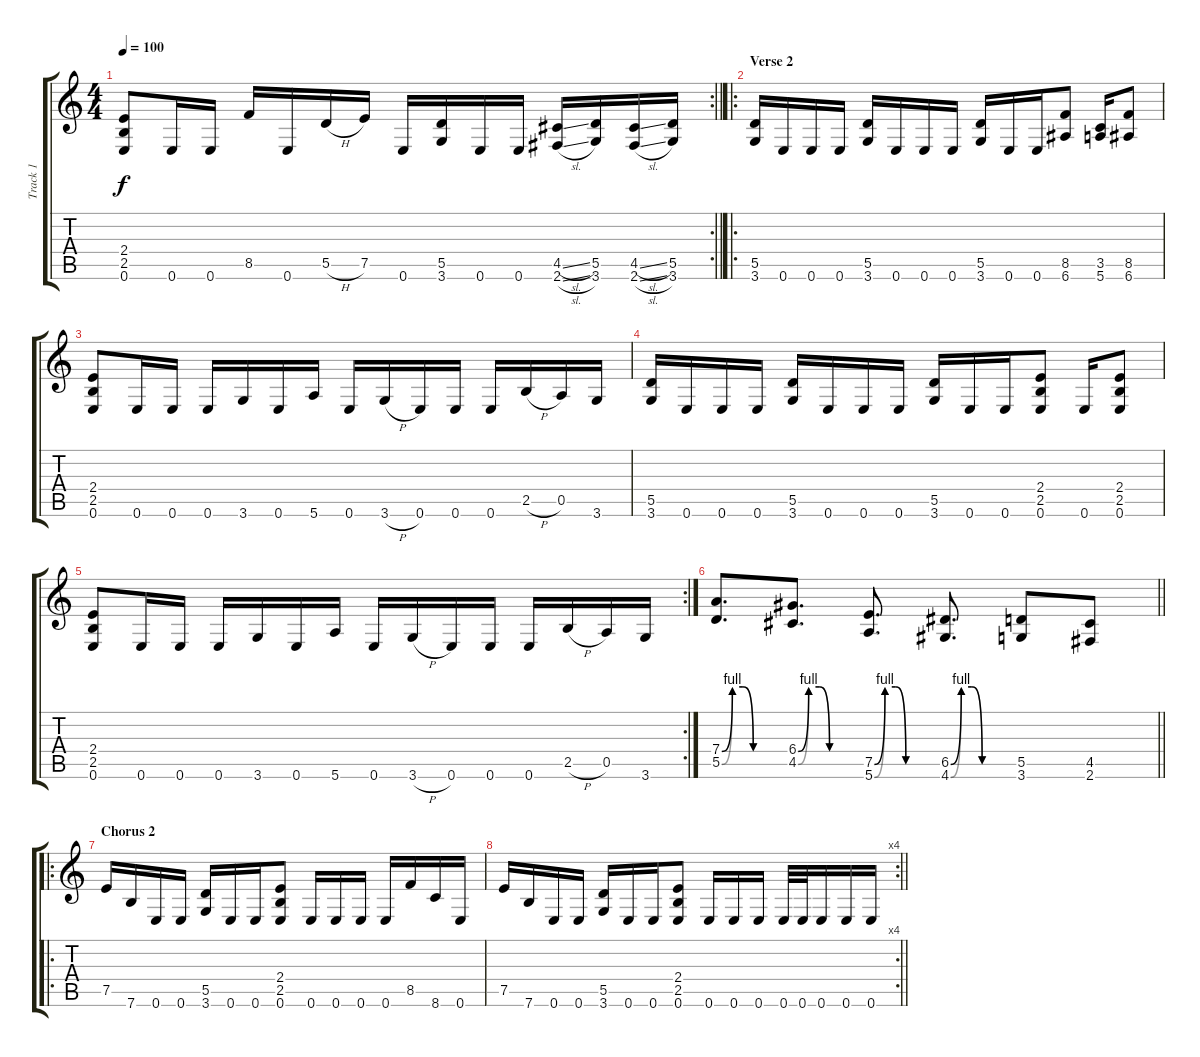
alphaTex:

\track ("Track 1" "Track 1") {instrument overdrivenguitar}
\staff {score tabs}
\tuning (E4 B3 G3 D3 A2 E2) {hide}
\rc 2
\ts (4 4)
\tempo 100
\clef g2
\barLineRight lightlight
\ks c
(2.4 2.5 0.6).8{dy f} 0.6.16 0.6.16 8.5.16 0.6.16 5.5{h}.16 7.5.16 0.6.16 (5.5 3.6).16 0.6.16 0.6.16 (4.5{sl} 2.6{sl}).16 (5.5 3.6).16 (4.5{sl} 2.6{sl}).16 (5.5 3.6).16 |
\ro
\section ("" "Verse 2")
(5.5 3.6).16 0.6.16 0.6.16 0.6.16 (5.5 3.6).16 0.6.16 0.6.16 0.6.16 (5.5 3.6).16 0.6.16 0.6.16 (8.5 6.6).8 (3.5 5.6).16 (8.5 6.6).8 |
(2.4 2.5 0.6).8 0.6.16 0.6.16 0.6.16 3.6.16 0.6.16 5.6.16 0.6.16 3.6{h}.16 0.6.16 0.6.16 0.6.16 2.5{h}.16 0.5.16 3.6.16 |
(5.5 3.6).16 0.6.16 0.6.16 0.6.16 (5.5 3.6).16 0.6.16 0.6.16 0.6.16 (5.5 3.6).16 0.6.16 0.6.16 (2.4 2.5 0.6).8 0.6.16 (2.4 2.5 0.6).8 |
\rc 2
(2.4 2.5 0.6).8 0.6.16 0.6.16 0.6.16 3.6.16 0.6.16 5.6.16 0.6.16 3.6{h}.16 0.6.16 0.6.16 0.6.16 2.5{h}.16 0.5.16 3.6.16 |
\barLineRight lightlight
(7.4{be (custom 0 0 10 4 20 4 30 0 60 0)} 5.5{be (custom 0 0 10 4 20 4 30 0 60 0)}).8{d} (6.4{be (custom 0 0 10 4 20 4 30 0 60 0)} 4.5{be (custom 0 0 10 4 20 4 30 0 60 0)}).8{d} (7.5{be (custom 0 0 10 4 20 4 30 0 60 0)} 5.6{be (custom 0 0 10 4 20 4 30 0 60 0)}).8{d} (6.5{be (custom 0 0 10 4 20 4 30 0 60 0)} 4.6{be (custom 0 0 10 4 20 4 30 0 60 0)}).8{d} (5.5 3.6).8 (4.5 2.6).8 |
\ro
\section ("" "Chorus 2")
7.5.16 7.6.16 0.6.16 0.6.16 (5.5 3.6).16 0.6.16 0.6.16 (2.4 2.5 0.6).8 0.6.16 0.6.16 0.6.16 0.6.16 8.5.16 8.6.16 0.6.16 |
\rc 4
\barLineRight lightlight
7.5.16 7.6.16 0.6.16 0.6.16 (5.5 3.6).16 0.6.16 0.6.16 (2.4 2.5 0.6).8 0.6.16 0.6.16 0.6.16 0.6.32 0.6.32 0.6.16 0.6.16 0.6.16
